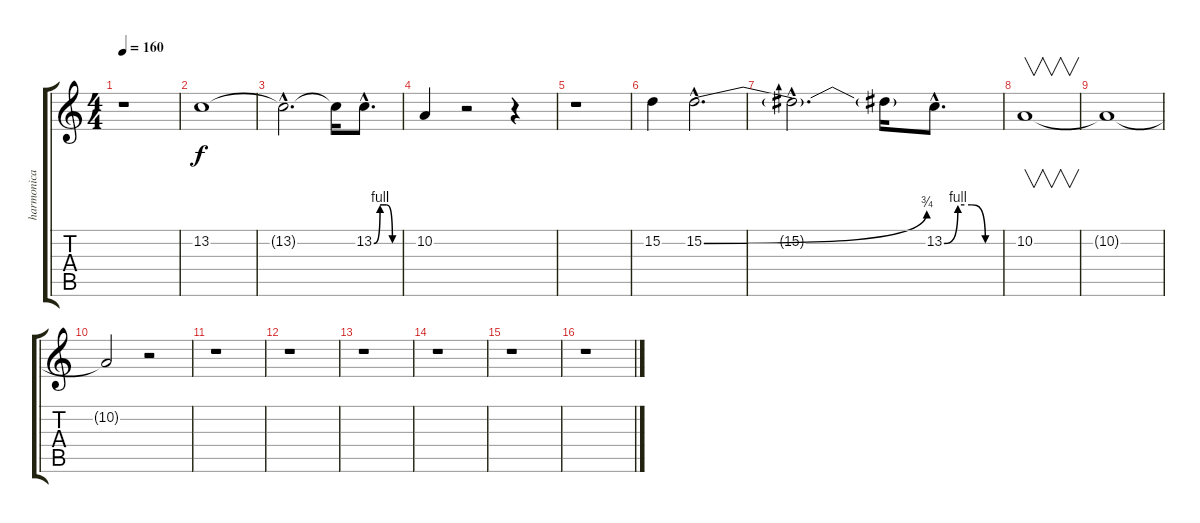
\track ("harmonica" "harmonica") {instrument harmonica}
\staff {score tabs}
\tuning (E4 B3 G3 D3 A2 E2) {hide}
\ts (4 4)
\tempo 160
\clef g2
\ks c
r.1{dy f} |
13.2.1 |
13.2{hac t}.2{d} 13.2{t}.16 13.2{be (custom 0 0 15 4 30 4 45 0 60 0) hac}.8{d} |
10.2.4 r.2 r.4 |
r.1 |
15.2.4 15.2{be (bend 0 0 60 3) hac}.2{d} |
15.2{hac t}.2{d} 15.2{t}.16 13.2{be (custom 0 0 15 4 30 4 45 0 60 0) hac}.8{d} |
10.2.1{v} |
10.2{t}.1 |
10.2{t}.2 r.2 |
r.1 |
r.1 |
r.1 |
r.1 |
r.1 |
r.1
